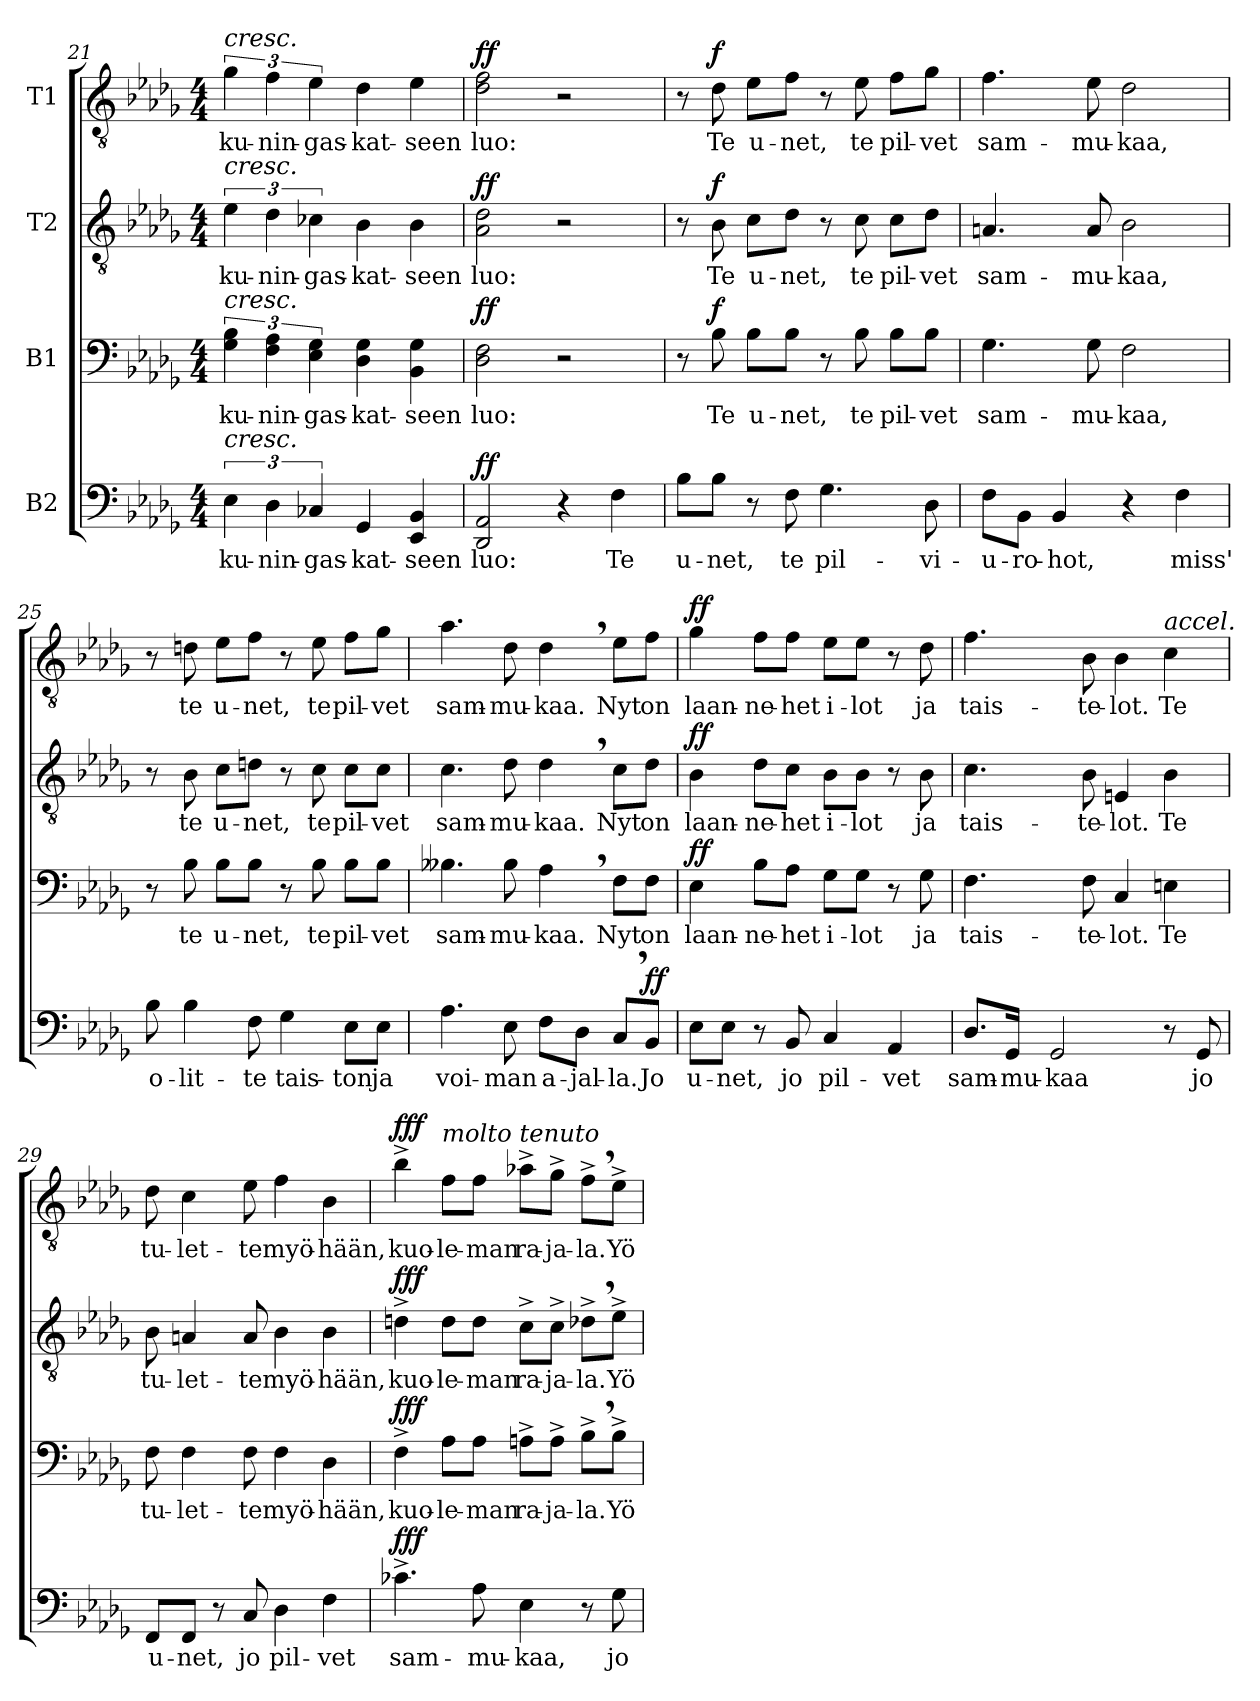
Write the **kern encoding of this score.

**kern	**text	**dynam	**kern	**text	**dynam	**kern	**text	**dynam	**kern	**text	**dynam
*part4	*part4	*part4	*part3	*part3	*part3	*part2	*part2	*part2	*part1	*part1	*part1
*staff4	*staff4	*staff4	*staff3	*staff3	*staff3	*staff2	*staff2	*staff2	*staff1	*staff1	*staff1
*I"B2	*	*	*I"B1	*	*	*I"T2	*	*	*I"T1	*	*
*clefF4	*	*	*clefF4	*	*	*clefGv2	*	*	*clefGv2	*	*
*k[b-e-a-d-g-]	*	*	*k[b-e-a-d-g-]	*	*	*k[b-e-a-d-g-]	*	*	*k[b-e-a-d-g-]	*	*
*M4/4	*	*	*M4/4	*	*	*M4/4	*	*	*M4/4	*	*
=21	=21	=21	=21	=21	=21	=21	=21	=21	=21	=21	=21
!	!	!	!	!	!	!	!	!	!LO:TX:a:i:t=cresc.	!	!
!	!	!	!	!	!	!LO:TX:a:i:t=cresc.	!	!	!	!	!
!	!	!	!LO:TX:a:i:t=cresc.	!	!	!	!	!	!	!	!
!LO:TX:a:i:t=cresc.	!	!	!	!	!	!	!	!	!	!	!
!	!LO:LY:b	!	!	!LO:LY:b	!	!	!LO:LY:b	!	!	!LO:LY:b	!
6E-\	ku-	.	6G-\ 6B-\	ku-	.	6e-\	ku-	.	6g-\	ku-	.
!	!LO:LY:b	!	!	!LO:LY:b	!	!	!LO:LY:b	!	!	!LO:LY:b	!
6D-\	-nin-	.	6F\ 6A-\	-nin-	.	6d-\	-nin-	.	6f\	-nin-	.
!	!LO:LY:b	!	!	!LO:LY:b	!	!	!LO:LY:b	!	!	!LO:LY:b	!
6C-X/	-gas-	.	6E-\ 6G-\	-gas-	.	6c-X\	-gas-	.	6e-\	-gas-	.
!	!LO:LY:b	!	!	!LO:LY:b	!	!	!LO:LY:b	!	!	!LO:LY:b	!
4GG-/	-kat-	.	4D-\ 4G-\	-kat-	.	4B-\	-kat-	.	4d-\	-kat-	.
!	!LO:LY:b	!	!	!LO:LY:b	!	!	!LO:LY:b	!	!	!LO:LY:b	!
4EE-/ 4BB-/	-seen	.	4BB-\ 4G-\	-seen	.	4B-\	-seen	.	4e-\	-seen	.
=22	=22	=22	=22	=22	=22	=22	=22	=22	=22	=22	=22
!	!LO:LY:b	!LO:DY:a	!	!LO:LY:b	!LO:DY:a	!	!LO:LY:b	!LO:DY:a	!	!LO:LY:b	!LO:DY:a
2DD-/ 2AA-/	luo:	ff	2D-\ 2F\	luo:	ff	2A-\ 2d-\	luo:	ff	2d-\ 2f\	luo:	ff
4r	.	.	2r	.	.	2r	.	.	2r	.	.
!	!LO:LY:b	!	!	!	!	!	!	!	!	!	!
4F\	Te	.	.	.	.	.	.	.	.	.	.
=23	=23	=23	=23	=23	=23	=23	=23	=23	=23	=23	=23
!	!LO:LY:b	!	!	!	!	!	!	!	!	!	!
8B-\L	u-	.	8r	.	.	8r	.	.	8r	.	.
!	!LO:LY:b	!	!	!LO:LY:b	!LO:DY:a	!	!LO:LY:b	!LO:DY:a	!	!LO:LY:b	!LO:DY:a
8B-\J	-net,	.	8B-\	Te	f	8B-\	Te	f	8d-\	Te	f
!	!	!	!	!LO:LY:b	!	!	!LO:LY:b	!	!	!LO:LY:b	!
8r	.	.	8B-\L	u-	.	8c\L	u-	.	8e-\L	u-	.
!	!LO:LY:b	!	!	!LO:LY:b	!	!	!LO:LY:b	!	!	!LO:LY:b	!
8F\	te	.	8B-\J	-net,	.	8d-\J	-net,	.	8f\J	-net,	.
!	!LO:LY:b	!	!	!	!	!	!	!	!	!	!
4.G-\	pil-	.	8r	.	.	8r	.	.	8r	.	.
!	!	!	!	!LO:LY:b	!	!	!LO:LY:b	!	!	!LO:LY:b	!
.	.	.	8B-\	te	.	8c\	te	.	8e-\	te	.
!	!	!	!	!LO:LY:b	!	!	!LO:LY:b	!	!	!LO:LY:b	!
.	.	.	8B-\L	pil-	.	8c\L	pil-	.	8f\L	pil-	.
!	!LO:LY:b	!	!	!LO:LY:b	!	!	!LO:LY:b	!	!	!LO:LY:b	!
8D-\	-vi-	.	8B-\J	-vet	.	8d-\J	-vet	.	8g-\J	-vet	.
=24	=24	=24	=24	=24	=24	=24	=24	=24	=24	=24	=24
!	!LO:LY:b	!	!	!LO:LY:b	!	!	!LO:LY:b	!	!	!LO:LY:b	!
8F\L	-u-	.	4.G-\	sam-	.	4.An/	sam-	.	4.f\	sam-	.
!	!LO:LY:b	!	!	!	!	!	!	!	!	!	!
8BB-\J	-ro-	.	.	.	.	.	.	.	.	.	.
!	!LO:LY:b	!	!	!	!	!	!	!	!	!	!
4BB-/	-hot,	.	.	.	.	.	.	.	.	.	.
!	!	!	!	!LO:LY:b	!	!	!LO:LY:b	!	!	!LO:LY:b	!
.	.	.	8G-\	-mu-	.	8A/	-mu-	.	8e-\	-mu-	.
!	!	!	!	!LO:LY:b	!	!	!LO:LY:b	!	!	!LO:LY:b	!
4r	.	.	2F\	-kaa,	.	2B-\	-kaa,	.	2d-\	-kaa,	.
!	!LO:LY:b	!	!	!	!	!	!	!	!	!	!
4F\	miss'	.	.	.	.	.	.	.	.	.	.
!!LO:PB:g=z
=25	=25	=25	=25	=25	=25	=25	=25	=25	=25	=25	=25
!	!LO:LY:b	!	!	!	!	!	!	!	!	!	!
8B-\	o-	.	8r	.	.	8r	.	.	8r	.	.
!	!LO:LY:b	!	!	!LO:LY:b	!	!	!LO:LY:b	!	!	!LO:LY:b	!
4B-\	-lit-	.	8B-\	te	.	8B-\	te	.	8dn\	te	.
!	!	!	!	!LO:LY:b	!	!	!LO:LY:b	!	!	!LO:LY:b	!
.	.	.	8B-\L	u-	.	8c\L	u-	.	8e-\L	u-	.
!	!LO:LY:b	!	!	!LO:LY:b	!	!	!LO:LY:b	!	!	!LO:LY:b	!
8F\	-te	.	8B-\J	-net,	.	8dn\J	-net,	.	8f\J	-net,	.
!	!LO:LY:b	!	!	!	!	!	!	!	!	!	!
4G-\	tais-	.	8r	.	.	8r	.	.	8r	.	.
!	!	!	!	!LO:LY:b	!	!	!LO:LY:b	!	!	!LO:LY:b	!
.	.	.	8B-\	te	.	8c\	te	.	8e-\	te	.
!	!LO:LY:b	!	!	!LO:LY:b	!	!	!LO:LY:b	!	!	!LO:LY:b	!
8E-\L	-ton	.	8B-\L	pil-	.	8c\L	pil-	.	8f\L	pil-	.
!	!LO:LY:b	!	!	!LO:LY:b	!	!	!LO:LY:b	!	!	!LO:LY:b	!
8E-\J	ja	.	8B-\J	-vet	.	8c\J	-vet	.	8g-\J	-vet	.
=26	=26	=26	=26	=26	=26	=26	=26	=26	=26	=26	=26
!	!LO:LY:b	!	!	!LO:LY:b	!	!	!LO:LY:b	!	!	!LO:LY:b	!
4.A-\	voi-	.	4.B--X\	sam-	.	4.c\	sam-	.	4.a-\	sam-	.
!	!LO:LY:b	!	!	!LO:LY:b	!	!	!LO:LY:b	!	!	!LO:LY:b	!
8E-\	-man	.	8B--\	-mu-	.	8d-\	-mu-	.	8d-\	-mu-	.
!	!LO:LY:b	!	!	!LO:LY:b	!	!	!LO:LY:b	!	!	!LO:LY:b	!
8F\L	a-	.	4A-,\	-kaa.	.	4d-,\	-kaa.	.	4d-,\	-kaa.	.
!	!LO:LY:b	!	!	!	!	!	!	!	!	!	!
8D-\J	-jal-	.	.	.	.	.	.	.	.	.	.
!	!LO:LY:b	!	!	!LO:LY:b	!	!	!LO:LY:b	!	!	!LO:LY:b	!
8C,/L	-la.	.	8F\L	Nyt	.	8c\L	Nyt	.	8e-\L	Nyt	.
!	!LO:LY:b	!LO:DY:a	!	!LO:LY:b	!	!	!LO:LY:b	!	!	!LO:LY:b	!
8BB-/J	Jo	ff	8F\J	on	.	8d-\J	on	.	8f\J	on	.
=27	=27	=27	=27	=27	=27	=27	=27	=27	=27	=27	=27
!	!LO:LY:b	!	!	!LO:LY:b	!LO:DY:a	!	!LO:LY:b	!LO:DY:a	!	!LO:LY:b	!LO:DY:a
8E-\L	u-	.	4E-\	laan-	ff	4B-\	laan-	ff	4g-\	laan-	ff
!	!LO:LY:b	!	!	!	!	!	!	!	!	!	!
8E-\J	-net,	.	.	.	.	.	.	.	.	.	.
!	!	!	!	!LO:LY:b	!	!	!LO:LY:b	!	!	!LO:LY:b	!
8r	.	.	8B-\L	-ne-	.	8d-\L	-ne-	.	8f\L	-ne-	.
!	!LO:LY:b	!	!	!LO:LY:b	!	!	!LO:LY:b	!	!	!LO:LY:b	!
8BB-/	jo	.	8A-\J	-het	.	8c\J	-het	.	8f\J	-het	.
!	!LO:LY:b	!	!	!LO:LY:b	!	!	!LO:LY:b	!	!	!LO:LY:b	!
4C/	pil-	.	8G-\L	i-	.	8B-\L	i-	.	8e-\L	i-	.
!	!	!	!	!LO:LY:b	!	!	!LO:LY:b	!	!	!LO:LY:b	!
.	.	.	8G-\J	-lot	.	8B-\J	-lot	.	8e-\J	-lot	.
!	!LO:LY:b	!	!	!	!	!	!	!	!	!	!
4AA-/	-vet	.	8r	.	.	8r	.	.	8r	.	.
!	!	!	!	!LO:LY:b	!	!	!LO:LY:b	!	!	!LO:LY:b	!
.	.	.	8G-\	ja	.	8B-\	ja	.	8d-\	ja	.
=28	=28	=28	=28	=28	=28	=28	=28	=28	=28	=28	=28
!	!LO:LY:b	!	!	!LO:LY:b	!	!	!LO:LY:b	!	!	!LO:LY:b	!
8.D-/L	sam-	.	4.F\	tais-	.	4.c\	tais-	.	4.f\	tais-	.
!	!LO:LY:b	!	!	!	!	!	!	!	!	!	!
16GG-/Jk	-mu-	.	.	.	.	.	.	.	.	.	.
!	!LO:LY:b	!	!	!	!	!	!	!	!	!	!
2GG-/	-kaa	.	.	.	.	.	.	.	.	.	.
!	!	!	!	!LO:LY:b	!	!	!LO:LY:b	!	!	!LO:LY:b	!
.	.	.	8F\	-te-	.	8B-\	-te-	.	8B-\	-te-	.
!	!	!	!	!LO:LY:b	!	!	!LO:LY:b	!	!	!LO:LY:b	!
.	.	.	4C/	-lot.	.	4En/	-lot.	.	4B-\	-lot.	.
!	!	!	!	!	!	!	!	!	!LO:TX:a:i:t=accel.	!	!
!	!	!	!	!LO:LY:b	!	!	!LO:LY:b	!	!	!LO:LY:b	!
8r	.	.	4En\	Te	.	4B-\	Te	.	4c\	Te	.
!	!LO:LY:b	!	!	!	!	!	!	!	!	!	!
8GG-/	jo	.	.	.	.	.	.	.	.	.	.
=29	=29	=29	=29	=29	=29	=29	=29	=29	=29	=29	=29
!	!LO:LY:b	!	!	!LO:LY:b	!	!	!LO:LY:b	!	!	!LO:LY:b	!
8FF/L	u-	.	8F\	tu-	.	8B-\	tu-	.	8d-\	tu-	.
!	!LO:LY:b	!	!	!LO:LY:b	!	!	!LO:LY:b	!	!	!LO:LY:b	!
8FF/J	-net,	.	4F\	-let-	.	4An/	-let-	.	4c\	-let-	.
8r	.	.	.	.	.	.	.	.	.	.	.
!	!LO:LY:b	!	!	!LO:LY:b	!	!	!LO:LY:b	!	!	!LO:LY:b	!
8C/	jo	.	8F\	-te	.	8A/	-te	.	8e-\	-te	.
!	!LO:LY:b	!	!	!LO:LY:b	!	!	!LO:LY:b	!	!	!LO:LY:b	!
4D-\	pil-	.	4F\	myö-	.	4B-\	myö-	.	4f\	myö-	.
!	!LO:LY:b	!	!	!LO:LY:b	!	!	!LO:LY:b	!	!	!LO:LY:b	!
4F\	-vet	.	4D-\	-hään,	.	4B-\	-hään,	.	4B-\	-hään,	.
!!LO:LB:g=z
=30	=30	=30	=30	=30	=30	=30	=30	=30	=30	=30	=30
!	!LO:LY:b	!LO:DY:a	!	!LO:LY:b	!LO:DY:a	!	!LO:LY:b	!LO:DY:a	!	!LO:LY:b	!LO:DY:a
4.c-X^\	sam-	fff	4F^\	kuo-	fff	4dn^\	kuo-	fff	4b-^\	kuo-	fff
!	!	!	!	!	!	!	!	!	!LO:TX:a:i:t=molto tenuto	!	!
!	!	!	!	!LO:LY:b	!	!	!LO:LY:b	!	!	!LO:LY:b	!
.	.	.	8A-\L	-le-	.	8d\L	-le-	.	8f\L	-le-	.
!	!LO:LY:b	!	!	!LO:LY:b	!	!	!LO:LY:b	!	!	!LO:LY:b	!
8A-\	-mu-	.	8A-\J	-man	.	8d\J	-man	.	8f\J	-man	.
!	!LO:LY:b	!	!	!LO:LY:b	!	!	!LO:LY:b	!	!	!LO:LY:b	!
4E-\	-kaa,	.	8An^\L	ra-	.	8c^\L	ra-	.	8a-X^\L	ra-	.
!	!	!	!	!LO:LY:b	!	!	!LO:LY:b	!	!	!LO:LY:b	!
.	.	.	8A^\J	-ja-	.	8c^\J	-ja-	.	8g-^\J	-ja-	.
!	!	!	!	!LO:LY:b	!	!	!LO:LY:b	!	!	!LO:LY:b	!
8r	.	.	8B-^,\L	-la.	.	8d-X^,\L	-la.	.	8f^,\L	-la.	.
!	!LO:LY:b	!	!	!LO:LY:b	!	!	!LO:LY:b	!	!	!LO:LY:b	!
8G-\	jo	.	8B-^\J	Yö	.	8e-^\J	Yö	.	8e-^\J	Yö	.
=	=	=	=	=	=	=	=	=	=	=	=
*-	*-	*-	*-	*-	*-	*-	*-	*-	*-	*-	*-
